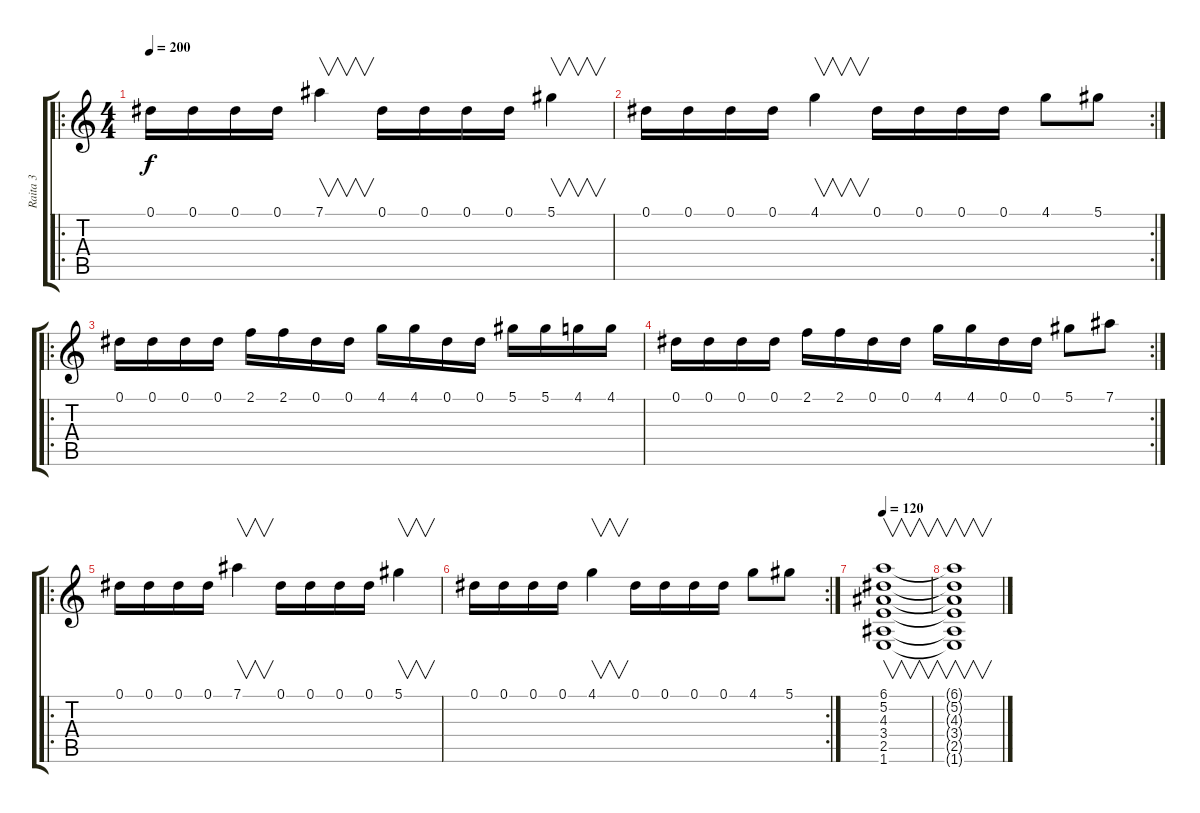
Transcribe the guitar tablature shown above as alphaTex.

\track ("Raita 3" "Raita 3") {instrument acousticguitarsteel}
\staff {score tabs}
\tuning (Eb4 Bb3 Gb3 Db3 Ab2 Eb2) {hide}
\ro
\ts (4 4)
\tempo 200
\clef g2
\ks c
0.1.16{dy f} 0.1.16 0.1.16 0.1.16 7.1.4{v} 0.1.16 0.1.16 0.1.16 0.1.16 5.1.4{v} |
\rc 2
0.1.16 0.1.16 0.1.16 0.1.16 4.1.4{v} 0.1.16 0.1.16 0.1.16 0.1.16 4.1.8 5.1.8 |
\ro
0.1.16 0.1.16 0.1.16 0.1.16 2.1.16 2.1.16 0.1.16 0.1.16 4.1.16 4.1.16 0.1.16 0.1.16 5.1.16 5.1.16 4.1.16 4.1.16 |
\rc 2
0.1.16 0.1.16 0.1.16 0.1.16 2.1.16 2.1.16 0.1.16 0.1.16 4.1.16 4.1.16 0.1.16 0.1.16 5.1.8 7.1.8 |
\ro
0.1.16 0.1.16 0.1.16 0.1.16 7.1.4{v} 0.1.16 0.1.16 0.1.16 0.1.16 5.1.4{v} |
\rc 2
0.1.16 0.1.16 0.1.16 0.1.16 4.1.4{v} 0.1.16 0.1.16 0.1.16 0.1.16 4.1.8 5.1.8 |
\tempo 120
(6.1 5.2 4.3 3.4 2.5 1.6).1{v} |
(6.1{t} 5.2{t} 4.3{t} 3.4{t} 2.5{t} 1.6{t}).1{v}
